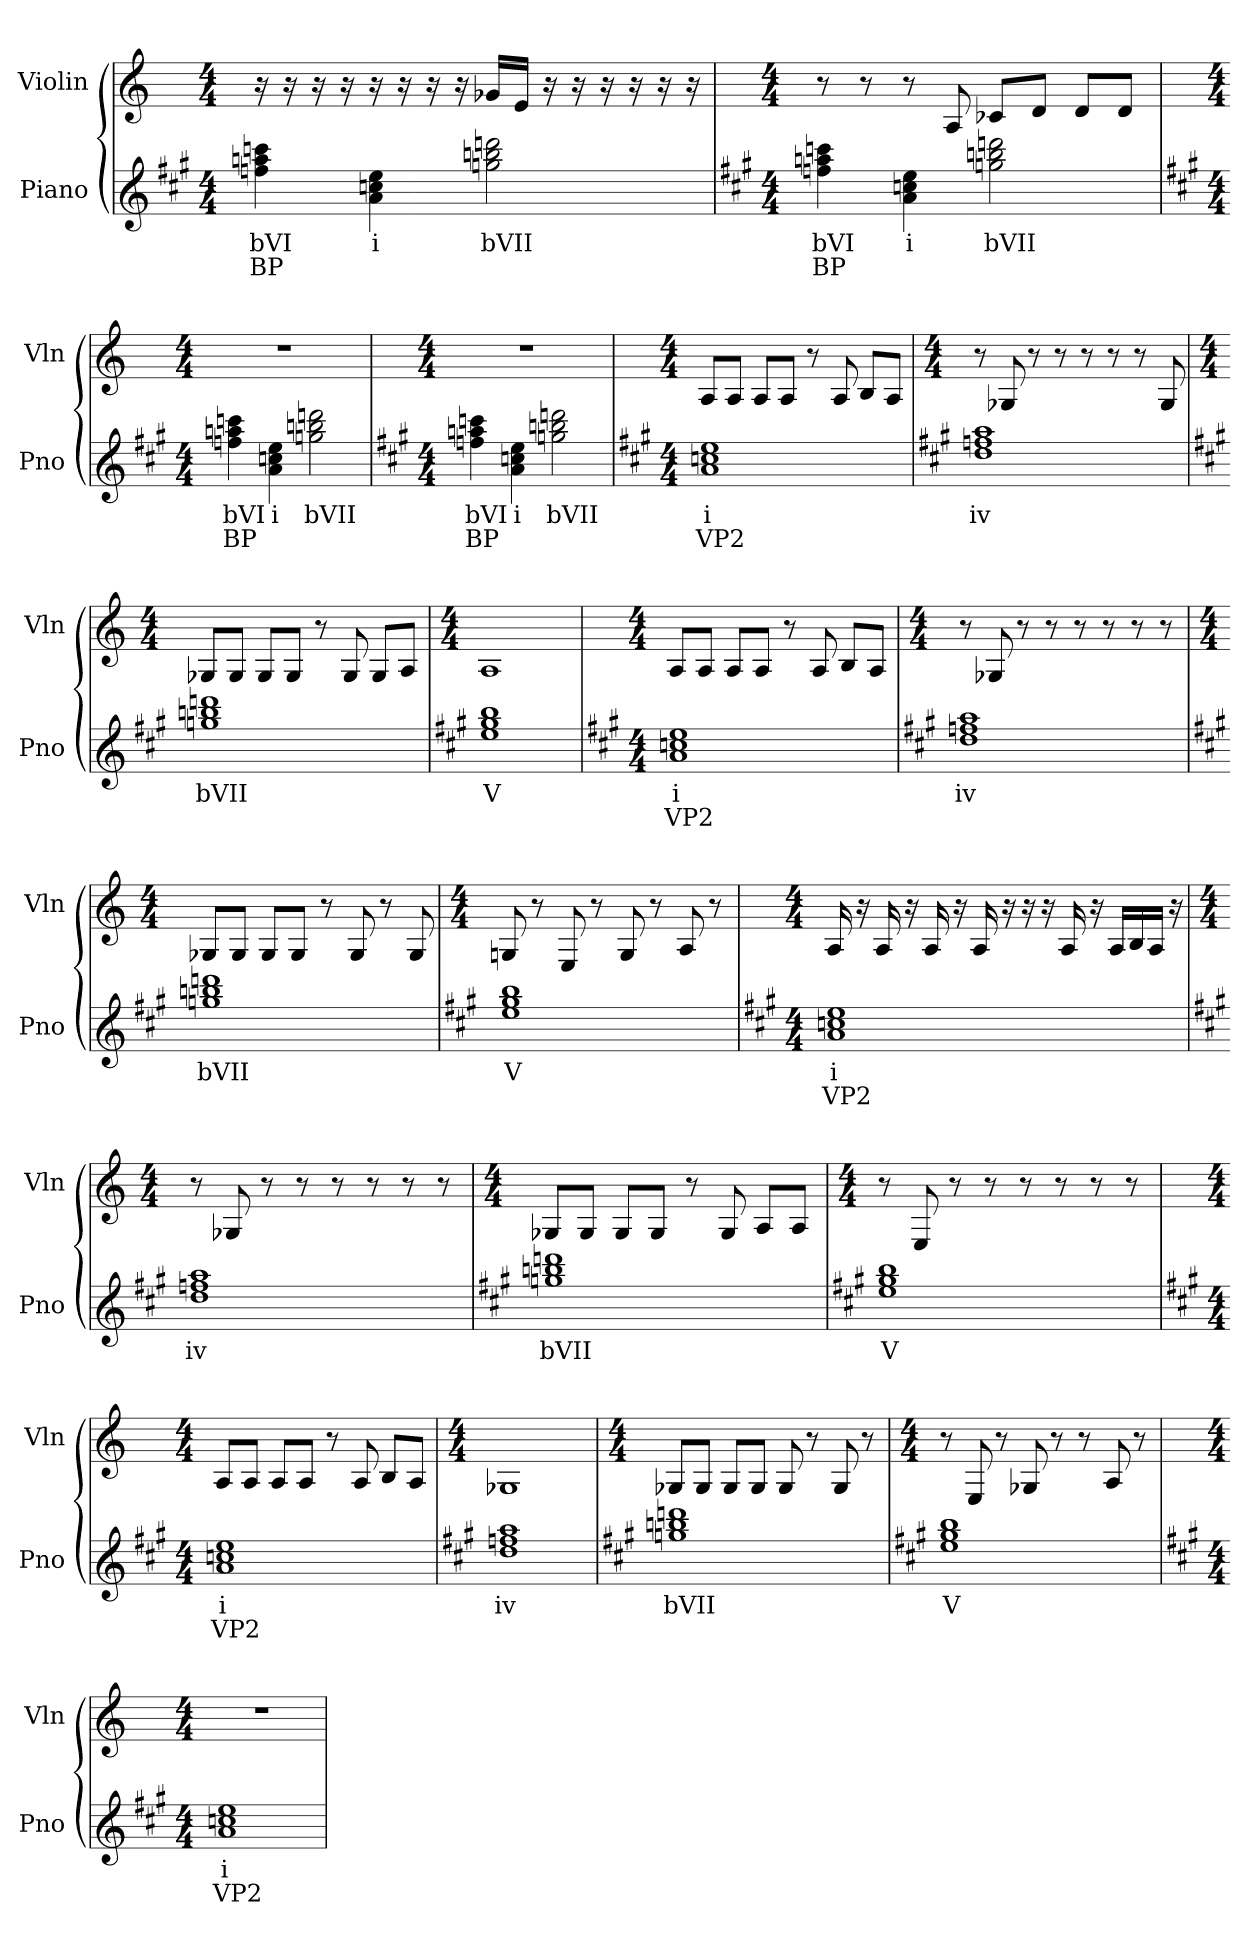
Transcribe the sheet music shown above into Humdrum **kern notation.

**kern	**text	**text	**kern
*part2	*part2	*part2	*part1
*staff2	*staff2	*staff2	*staff1
*I"Piano	*	*	*I"Violin
*I'Pno	*	*	*I'Vln
*k[f#c#g#]	*	*	*
*A:	*	*	*
*M4/4	*	*	*M4/4
=	=	=	=
4ffn 4aan 4cccn	bVI	BP	16r
.	.	.	16r
.	.	.	16r
.	.	.	16r
4a 4ccn 4ee	i	.	16r
.	.	.	16r
.	.	.	16r
.	.	.	16r
2ggn 2bbn 2dddn	bVII	.	16g-XLL
.	.	.	16eJJ
.	.	.	16r
.	.	.	16r
.	.	.	16r
.	.	.	16r
.	.	.	16r
.	.	.	16r
=	=	=	=
*k[f#c#g#]	*	*	*
*A:	*	*	*
*M4/4	*	*	*M4/4
4ffn 4aan 4cccn	bVI	BP	8r
.	.	.	8r
4a 4ccn 4ee	i	.	8r
.	.	.	8A
2ggn 2bbn 2dddn	bVII	.	8c-XL
.	.	.	8dJ
.	.	.	8dL
.	.	.	8dJ
=	=	=	=
*k[f#c#g#]	*	*	*
*A:	*	*	*
*M4/4	*	*	*M4/4
4ffn 4aan 4cccn	bVI	BP	1r
4a 4ccn 4ee	i	.	.
2ggn 2bbn 2dddn	bVII	.	.
=	=	=	=
*k[f#c#g#]	*	*	*
*A:	*	*	*
*M4/4	*	*	*M4/4
4ffn 4aan 4cccn	bVI	BP	1r
4a 4ccn 4ee	i	.	.
2ggn 2bbn 2dddn	bVII	.	.
=	=	=	=
*k[f#c#g#]	*	*	*
*A:	*	*	*
*M4/4	*	*	*M4/4
1a 1ccn 1ee	i	VP2	8AL
.	.	.	8AJ
.	.	.	8AL
.	.	.	8AJ
.	.	.	8r
.	.	.	8A
.	.	.	8BL
.	.	.	8AJ
=	=	=	=
*k[f#c#g#]	*	*	*
*A:	*	*	*
*	*	*	*M4/4
1dd 1ffn 1aa	iv	.	8r
.	.	.	8G-X
.	.	.	8r
.	.	.	8r
.	.	.	8r
.	.	.	8r
.	.	.	8r
.	.	.	8G-
=	=	=	=
*k[f#c#g#]	*	*	*
*A:	*	*	*
*	*	*	*M4/4
1ggn 1bbn 1dddn	bVII	.	8G-XL
.	.	.	8G-J
.	.	.	8G-L
.	.	.	8G-J
.	.	.	8r
.	.	.	8G-
.	.	.	8G-L
.	.	.	8AJ
=	=	=	=
*k[f#c#g#]	*	*	*
*A:	*	*	*
*	*	*	*M4/4
1ee 1gg# 1bb	V	.	1A
=	=	=	=
*k[f#c#g#]	*	*	*
*A:	*	*	*
*M4/4	*	*	*M4/4
1a 1ccn 1ee	i	VP2	8AL
.	.	.	8AJ
.	.	.	8AL
.	.	.	8AJ
.	.	.	8r
.	.	.	8A
.	.	.	8BL
.	.	.	8AJ
=	=	=	=
*k[f#c#g#]	*	*	*
*A:	*	*	*
*	*	*	*M4/4
1dd 1ffn 1aa	iv	.	8r
.	.	.	8G-X
.	.	.	8r
.	.	.	8r
.	.	.	8r
.	.	.	8r
.	.	.	8r
.	.	.	8r
=	=	=	=
*k[f#c#g#]	*	*	*
*A:	*	*	*
*	*	*	*M4/4
1ggn 1bbn 1dddn	bVII	.	8G-XL
.	.	.	8G-J
.	.	.	8G-L
.	.	.	8G-J
.	.	.	8r
.	.	.	8G-
.	.	.	8r
.	.	.	8G-
=	=	=	=
*k[f#c#g#]	*	*	*
*A:	*	*	*
*	*	*	*M4/4
1ee 1gg# 1bb	V	.	8Gn
.	.	.	8r
.	.	.	8E
.	.	.	8r
.	.	.	8G
.	.	.	8r
.	.	.	8A
.	.	.	8r
=	=	=	=
*k[f#c#g#]	*	*	*
*A:	*	*	*
*M4/4	*	*	*M4/4
1a 1ccn 1ee	i	VP2	16A
.	.	.	16r
.	.	.	16A
.	.	.	16r
.	.	.	16A
.	.	.	16r
.	.	.	16A
.	.	.	16r
.	.	.	16r
.	.	.	16r
.	.	.	16A
.	.	.	16r
.	.	.	16ALL
.	.	.	16B
.	.	.	16AJJ
.	.	.	16r
=	=	=	=
*k[f#c#g#]	*	*	*
*A:	*	*	*
*	*	*	*M4/4
1dd 1ffn 1aa	iv	.	8r
.	.	.	8G-X
.	.	.	8r
.	.	.	8r
.	.	.	8r
.	.	.	8r
.	.	.	8r
.	.	.	8r
=	=	=	=
*k[f#c#g#]	*	*	*
*A:	*	*	*
*	*	*	*M4/4
1ggn 1bbn 1dddn	bVII	.	8G-XL
.	.	.	8G-J
.	.	.	8G-L
.	.	.	8G-J
.	.	.	8r
.	.	.	8G-
.	.	.	8AL
.	.	.	8AJ
=	=	=	=
*k[f#c#g#]	*	*	*
*A:	*	*	*
*	*	*	*M4/4
1ee 1gg# 1bb	V	.	8r
.	.	.	8E
.	.	.	8r
.	.	.	8r
.	.	.	8r
.	.	.	8r
.	.	.	8r
.	.	.	8r
=	=	=	=
*k[f#c#g#]	*	*	*
*A:	*	*	*
*M4/4	*	*	*M4/4
1a 1ccn 1ee	i	VP2	8AL
.	.	.	8AJ
.	.	.	8AL
.	.	.	8AJ
.	.	.	8r
.	.	.	8A
.	.	.	8BL
.	.	.	8AJ
=	=	=	=
*k[f#c#g#]	*	*	*
*A:	*	*	*
*	*	*	*M4/4
1dd 1ffn 1aa	iv	.	1G-X
=	=	=	=
*k[f#c#g#]	*	*	*
*A:	*	*	*
*	*	*	*M4/4
1ggn 1bbn 1dddn	bVII	.	8G-XL
.	.	.	8G-J
.	.	.	8G-L
.	.	.	8G-J
.	.	.	8G-
.	.	.	8r
.	.	.	8G-
.	.	.	8r
=	=	=	=
*k[f#c#g#]	*	*	*
*A:	*	*	*
*	*	*	*M4/4
1ee 1gg# 1bb	V	.	8r
.	.	.	8E
.	.	.	8r
.	.	.	8G-X
.	.	.	8r
.	.	.	8r
.	.	.	8A
.	.	.	8r
=	=	=	=
*k[f#c#g#]	*	*	*
*A:	*	*	*
*M4/4	*	*	*M4/4
1a 1ccn 1ee	i	VP2	1r
=	=	=	=
*-	*-	*-	*-
